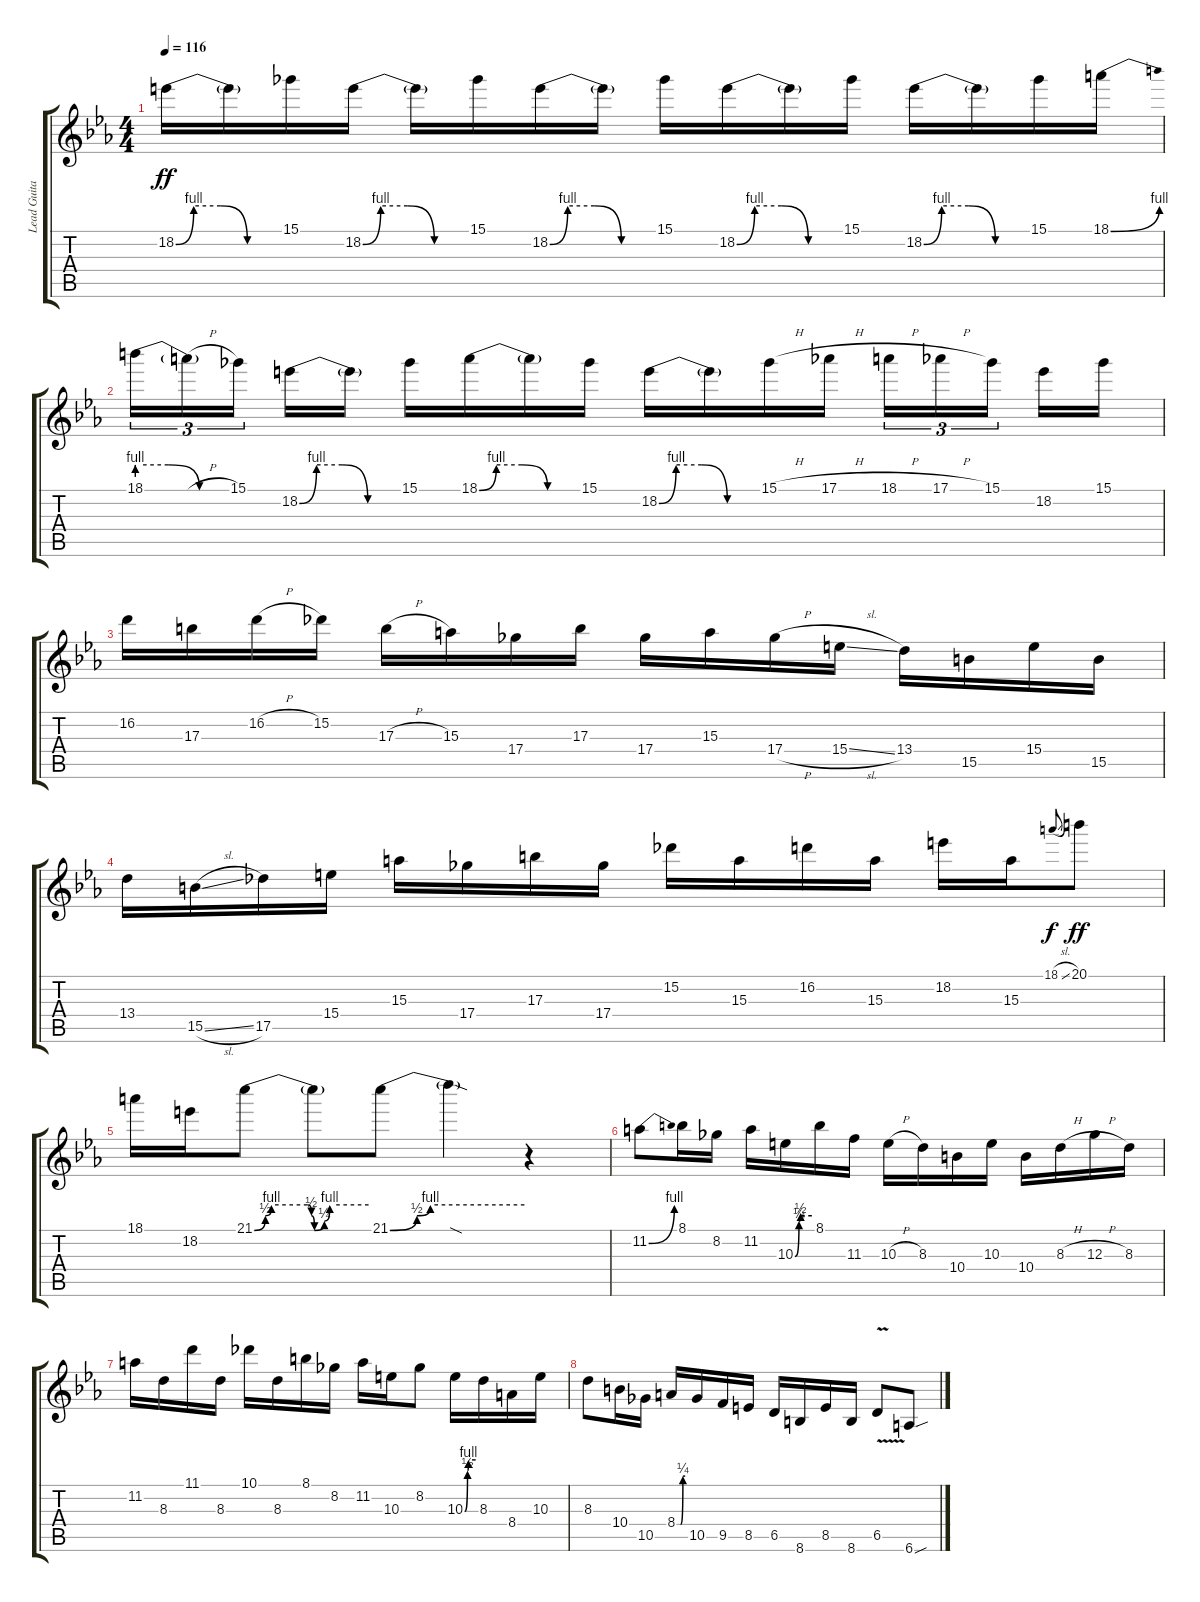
\track ("Lead Guitar/Organ" "Lead Guita") {instrument electricguitarjazz}
\staff {score tabs}
\tuning (Eb4 Bb3 Gb3 Db3 Ab2 Eb2) {hide}
\ts (4 4)
\tempo 116
\clef g2
\ks eb
18.2{be (custom 0 0 10 4 25 4 40 0 60 0)}.16{dy ff} 18.2{t}.16 15.1.16 18.2{be (custom 0 0 10 4 25 4 40 0 60 0)}.16 18.2{t}.16 15.1.16 18.2{be (custom 0 0 10 4 25 4 40 0 60 0)}.16 18.2{t}.16 15.1.16 18.2{be (custom 0 0 10 4 25 4 40 0 60 0)}.16 18.2{t}.16 15.1.16 18.2{be (custom 0 0 10 4 25 4 40 0 60 0)}.16 18.2{t}.16 15.1.16 18.1{be (bend 0 0 60 4)}.16 |
18.1{be (custom 0 4 20 4 40 0 60 0)}.16{tu (3 2)} 18.1{h t}.16{tu (3 2)} 15.1.16{tu (3 2) beam splitsecondary} 18.2{be (custom 0 0 10 4 25 4 40 0 60 0)}.16 18.2{t}.16 15.1.16 18.1{be (custom 0 0 10 4 25 4 40 0 60 0)}.16 18.1{t}.16 15.1.16 18.2{be (custom 0 0 10 4 25 4 40 0 60 0)}.16 18.2{t}.16 15.1{h}.16 17.1{h}.16 18.1{h}.16{tu (3 2)} 17.1{h}.16{tu (3 2)} 15.1.16{tu (3 2) beam splitsecondary} 18.2.16 15.1.16 |
16.2.16 17.3.16 16.2{h}.16 15.2.16 17.3{h}.16 15.3.16 17.4.16 17.3.16 17.4.16 15.3.16 17.4{h}.16 15.4{sl}.16 13.4.16 15.5.16 15.4.16 15.5.16 |
13.4.16 15.5{sl}.16 17.5.16 15.4.16 15.3.16 17.4.16 17.3.16 17.4.16 15.2.16 15.3.16 16.2.16 15.3.16 18.2.16 15.3.16 18.1{sl}.8{gr onbeat dy f} 20.1.8{dy ff} |
18.1.16 18.2.16 21.1{be (custom 0 0 11 2 17 4 53 4 57 2 60 0)}.8 21.1{be (custom 0 0 11 1 17 4 60 4) t}.8 21.1{be (custom 0 0 12 2 18 4 60 4)}.8 21.1{sod t}.4 r.4 |
11.2{be (bend 0 0 60 4)}.8 8.1.16 8.2.16 11.2.16 10.3{be (custom 0 0 14 1 20 2 60 2)}.16 8.1.16 11.3.16 10.3{h}.16 8.3.16 10.4.16 10.3.16 10.4.16 8.3{h}.16 12.3{h}.16 8.3.16 |
11.2.16 8.3.16 11.1.16 8.3.16 10.1.16 8.3.16 8.1.16 8.2.16 11.2.16 10.3.16 8.2.8 10.3{be (custom 0 0 15 2 20 4 60 4)}.16 8.3.16 8.4.16 10.3.16 |
8.3.8 10.4.16 10.5.16 8.4{be (custom 0 0 26 0 43 1 60 1)}.16 10.5.16 9.5.16 8.5.16 6.5.16 8.6.16 8.5.16 8.6.16 6.5{v}.8 6.6{sou}.8
